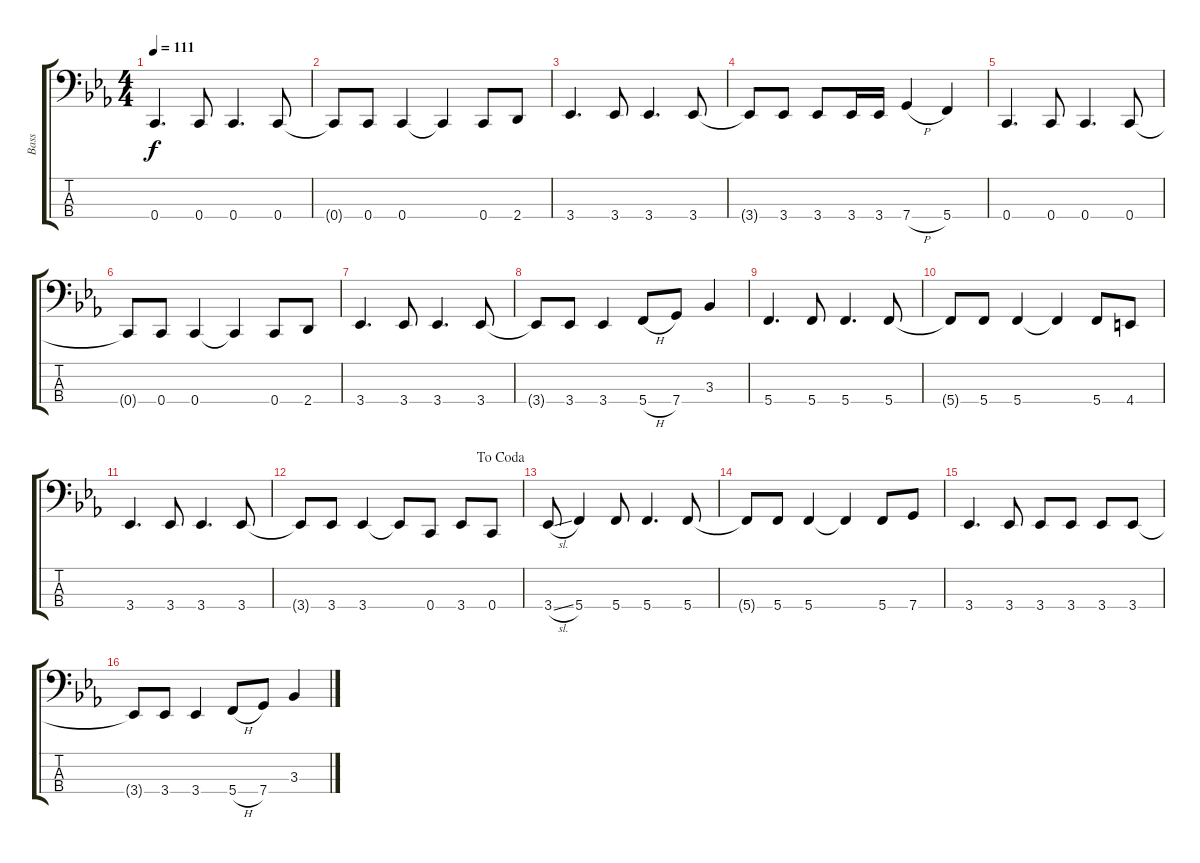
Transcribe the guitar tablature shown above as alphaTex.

\track ("Bass" "Bass") {instrument electricbassfinger}
\staff {score tabs}
\tuning (G2 C2 G1 C1) {hide}
\ts (4 4)
\tempo 111
\clef f4
\ks eb
0.4.4{d dy f} 0.4.8 0.4.4{d} 0.4.8 |
0.4{t}.8 0.4.8 0.4.4 0.4{t}.4 0.4.8 2.4.8 |
3.4.4{d} 3.4.8 3.4.4{d} 3.4.8 |
3.4{t}.8 3.4.8 3.4.8 3.4.16 3.4.16 7.4{h}.4 5.4.4 |
0.4.4{d} 0.4.8 0.4.4{d} 0.4.8 |
0.4{t}.8 0.4.8 0.4.4 0.4{t}.4 0.4.8 2.4.8 |
3.4.4{d} 3.4.8 3.4.4{d} 3.4.8 |
3.4{t}.8 3.4.8 3.4.4 5.4{h}.8 7.4.8 3.3.4 |
5.4.4{d} 5.4.8 5.4.4{d} 5.4.8 |
5.4{t}.8 5.4.8 5.4.4 5.4{t}.4 5.4.8 4.4.8 |
3.4.4{d} 3.4.8 3.4.4{d} 3.4.8 |
\jump dacoda
3.4{t}.8 3.4.8 3.4.4 3.4{t}.8 0.4.8 3.4.8 0.4.8 |
3.4{sl}.8 5.4.4 5.4.8 5.4.4{d} 5.4.8 |
5.4{t}.8 5.4.8 5.4.4 5.4{t}.4 5.4.8 7.4.8 |
3.4.4{d} 3.4.8 3.4.8 3.4.8 3.4.8 3.4.8 |
3.4{t}.8 3.4.8 3.4.4 5.4{h}.8 7.4.8 3.3.4
